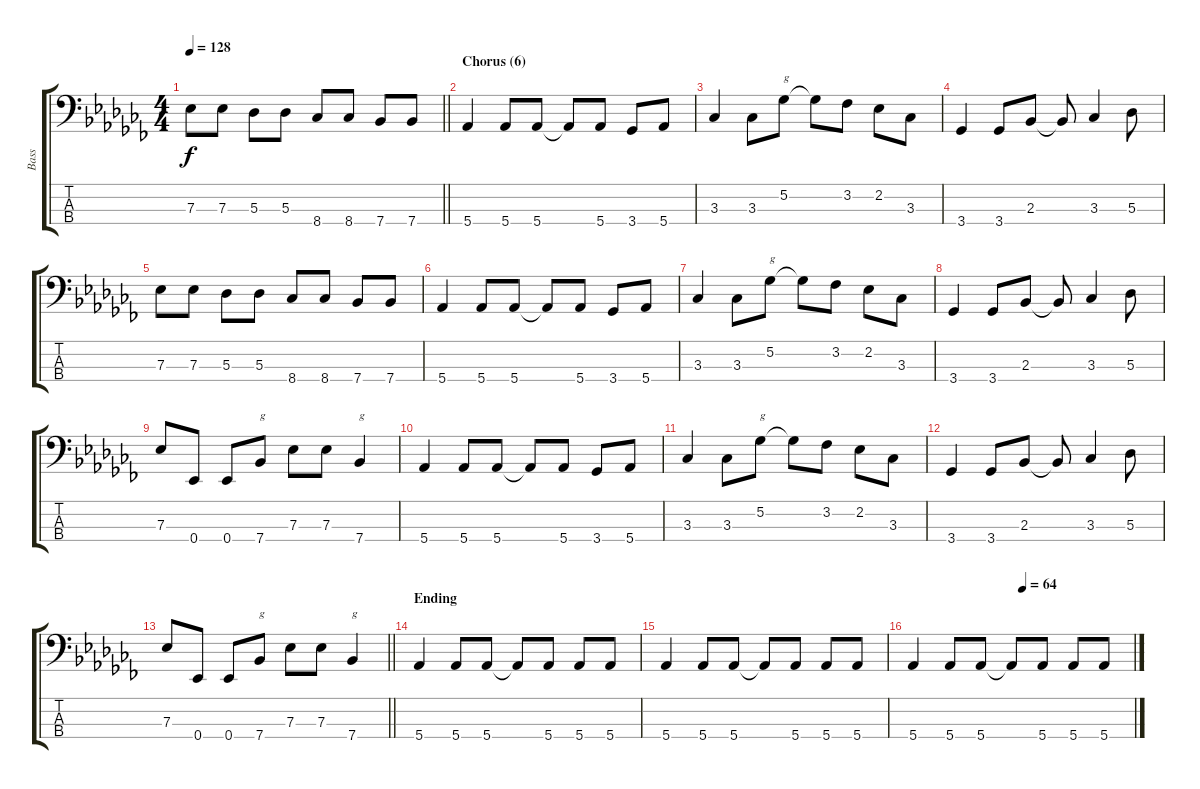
\track ("Bass" "Bass") {instrument electricbasspick}
\staff {score tabs}
\tuning (Gb2 Db2 Ab1 Eb1) {hide}
\ts (4 4)
\tempo 128
\clef f4
\barLineRight lightlight
\ks abminor
7.3.8{dy f} 7.3.8 5.3.8 5.3.8 8.4.8 8.4.8 7.4.8 7.4.8 |
\section ("" "Chorus (6)")
5.4.4 5.4.8 5.4.8 5.4{t}.8 5.4.8 3.4.8 5.4.8 |
3.3.4 3.3.8 5.2.8{txt "g"} 5.2{t}.8 3.2.8 2.2.8 3.3.8 |
3.4.4 3.4.8 2.3.8 2.3{t}.8 3.3.4 5.3.8 |
7.3.8 7.3.8 5.3.8 5.3.8 8.4.8 8.4.8 7.4.8 7.4.8 |
5.4.4 5.4.8 5.4.8 5.4{t}.8 5.4.8 3.4.8 5.4.8 |
3.3.4 3.3.8 5.2.8{txt "g"} 5.2{t}.8 3.2.8 2.2.8 3.3.8 |
3.4.4 3.4.8 2.3.8 2.3{t}.8 3.3.4 5.3.8 |
7.3.8 0.4.8 0.4.8 7.4.8{txt "g"} 7.3.8 7.3.8 7.4.4{txt "g"} |
5.4.4 5.4.8 5.4.8 5.4{t}.8 5.4.8 3.4.8 5.4.8 |
3.3.4 3.3.8 5.2.8{txt "g"} 5.2{t}.8 3.2.8 2.2.8 3.3.8 |
3.4.4 3.4.8 2.3.8 2.3{t}.8 3.3.4 5.3.8 |
\barLineRight lightlight
7.3.8 0.4.8 0.4.8 7.4.8{txt "g"} 7.3.8 7.3.8 7.4.4{txt "g"} |
\section ("" "Ending")
5.4.4 5.4.8 5.4.8 5.4{t}.8 5.4.8 5.4.8 5.4.8 |
5.4.4 5.4.8 5.4.8 5.4{t}.8 5.4.8 5.4.8 5.4.8 |
\tempo (64 0.5)
5.4.4 5.4.8 5.4.8 5.4{t}.8 5.4.8 5.4.8 5.4.8
